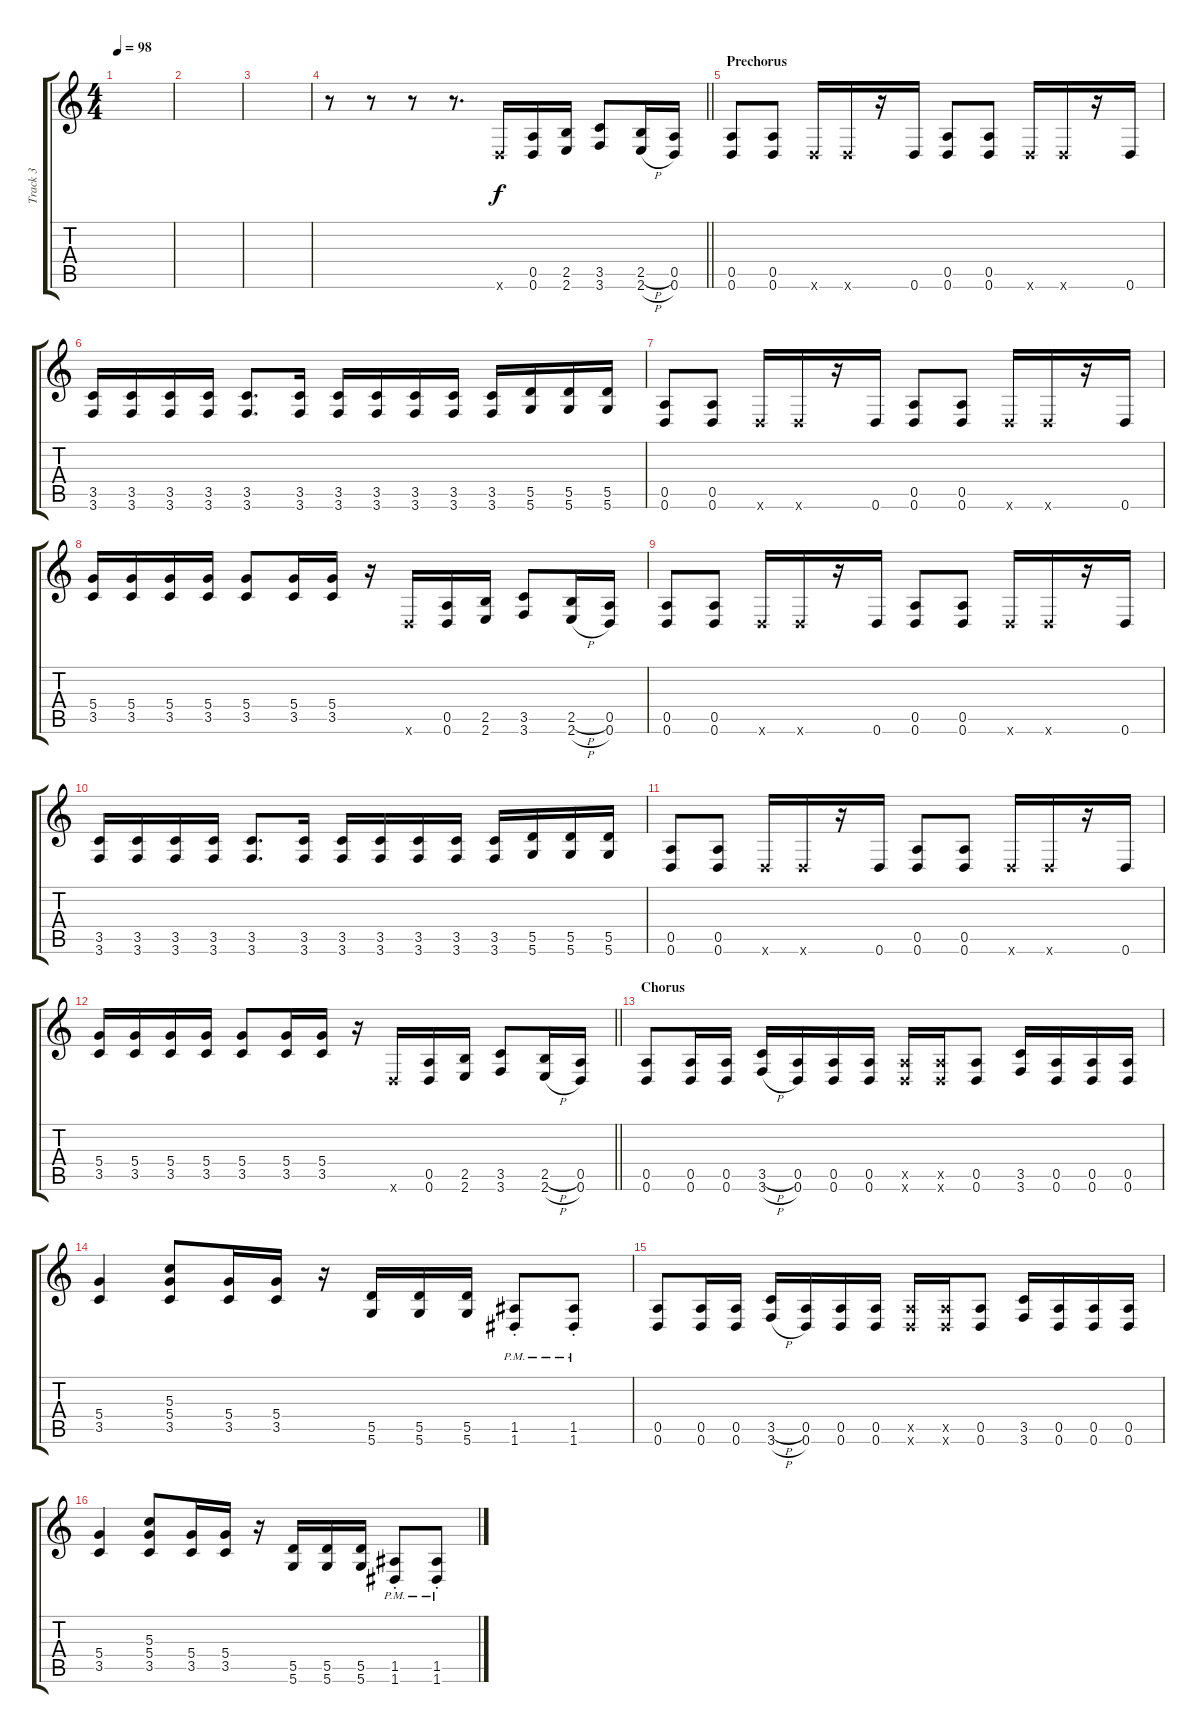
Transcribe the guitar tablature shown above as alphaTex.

\track ("Track 3" "Track 3") {instrument distortionguitar}
\staff {score tabs}
\tuning (E4 B3 G3 D3 A2 D2) {hide}
\ts (4 4)
\tempo 98
\clef g2
\ks c
|
|
|
\barLineRight lightlight
r.8 r.8 r.8 r.8{d} 0.6{x}.16 (0.5 0.6).16 (2.5 2.6).16 (3.5 3.6).8 (2.5{h} 2.6{h}).16 (0.5 0.6).16 |
\section ("" "Prechorus")
(0.5 0.6).8 (0.5 0.6).8 0.6{x}.16 0.6{x}.16 r.16 0.6.16 (0.5 0.6).8 (0.5 0.6).8 0.6{x}.16 0.6{x}.16 r.16 0.6.16 |
(3.5 3.6).16 (3.5 3.6).16 (3.5 3.6).16 (3.5 3.6).16 (3.5 3.6).8{d} (3.5 3.6).16 (3.5 3.6).16 (3.5 3.6).16 (3.5 3.6).16 (3.5 3.6).16 (3.5 3.6).16 (5.5 5.6).16 (5.5 5.6).16 (5.5 5.6).16 |
(0.5 0.6).8 (0.5 0.6).8 0.6{x}.16 0.6{x}.16 r.16 0.6.16 (0.5 0.6).8 (0.5 0.6).8 0.6{x}.16 0.6{x}.16 r.16 0.6.16 |
(5.4 3.5).16 (5.4 3.5).16 (5.4 3.5).16 (5.4 3.5).16 (5.4 3.5).8 (5.4 3.5).16 (5.4 3.5).16 r.16 0.6{x}.16 (0.5 0.6).16 (2.5 2.6).16 (3.5 3.6).8 (2.5{h} 2.6{h}).16 (0.5 0.6).16 |
(0.5 0.6).8 (0.5 0.6).8 0.6{x}.16 0.6{x}.16 r.16 0.6.16 (0.5 0.6).8 (0.5 0.6).8 0.6{x}.16 0.6{x}.16 r.16 0.6.16 |
(3.5 3.6).16 (3.5 3.6).16 (3.5 3.6).16 (3.5 3.6).16 (3.5 3.6).8{d} (3.5 3.6).16 (3.5 3.6).16 (3.5 3.6).16 (3.5 3.6).16 (3.5 3.6).16 (3.5 3.6).16 (5.5 5.6).16 (5.5 5.6).16 (5.5 5.6).16 |
(0.5 0.6).8 (0.5 0.6).8 0.6{x}.16 0.6{x}.16 r.16 0.6.16 (0.5 0.6).8 (0.5 0.6).8 0.6{x}.16 0.6{x}.16 r.16 0.6.16 |
\barLineRight lightlight
(5.4 3.5).16 (5.4 3.5).16 (5.4 3.5).16 (5.4 3.5).16 (5.4 3.5).8 (5.4 3.5).16 (5.4 3.5).16 r.16 0.6{x}.16 (0.5 0.6).16 (2.5 2.6).16 (3.5 3.6).8 (2.5{h} 2.6{h}).16 (0.5 0.6).16 |
\section ("" "Chorus")
(0.5 0.6).8 (0.5 0.6).16 (0.5 0.6).16 (3.5{h} 3.6{h}).16 (0.5 0.6).16 (0.5 0.6).16 (0.5 0.6).16 (0.5{x} 0.6{x}).16 (0.5{x} 0.6{x}).16 (0.5 0.6).8 (3.5 3.6).16 (0.5 0.6).16 (0.5 0.6).16 (0.5 0.6).16 |
(5.4 3.5).4 (5.3 5.4 3.5).8 (5.4 3.5).16 (5.4 3.5).16 r.16 (5.5 5.6).16 (5.5 5.6).16 (5.5 5.6).16 (1.5{pm st} 1.6{pm st}).8 (1.5{pm st} 1.6{pm st}).8 |
(0.5 0.6).8 (0.5 0.6).16 (0.5 0.6).16 (3.5{h} 3.6{h}).16 (0.5 0.6).16 (0.5 0.6).16 (0.5 0.6).16 (0.5{x} 0.6{x}).16 (0.5{x} 0.6{x}).16 (0.5 0.6).8 (3.5 3.6).16 (0.5 0.6).16 (0.5 0.6).16 (0.5 0.6).16 |
(5.4 3.5).4 (5.3 5.4 3.5).8 (5.4 3.5).16 (5.4 3.5).16 r.16 (5.5 5.6).16 (5.5 5.6).16 (5.5 5.6).16 (1.5{pm st} 1.6{pm st}).8 (1.5{pm st} 1.6{pm st}).8
